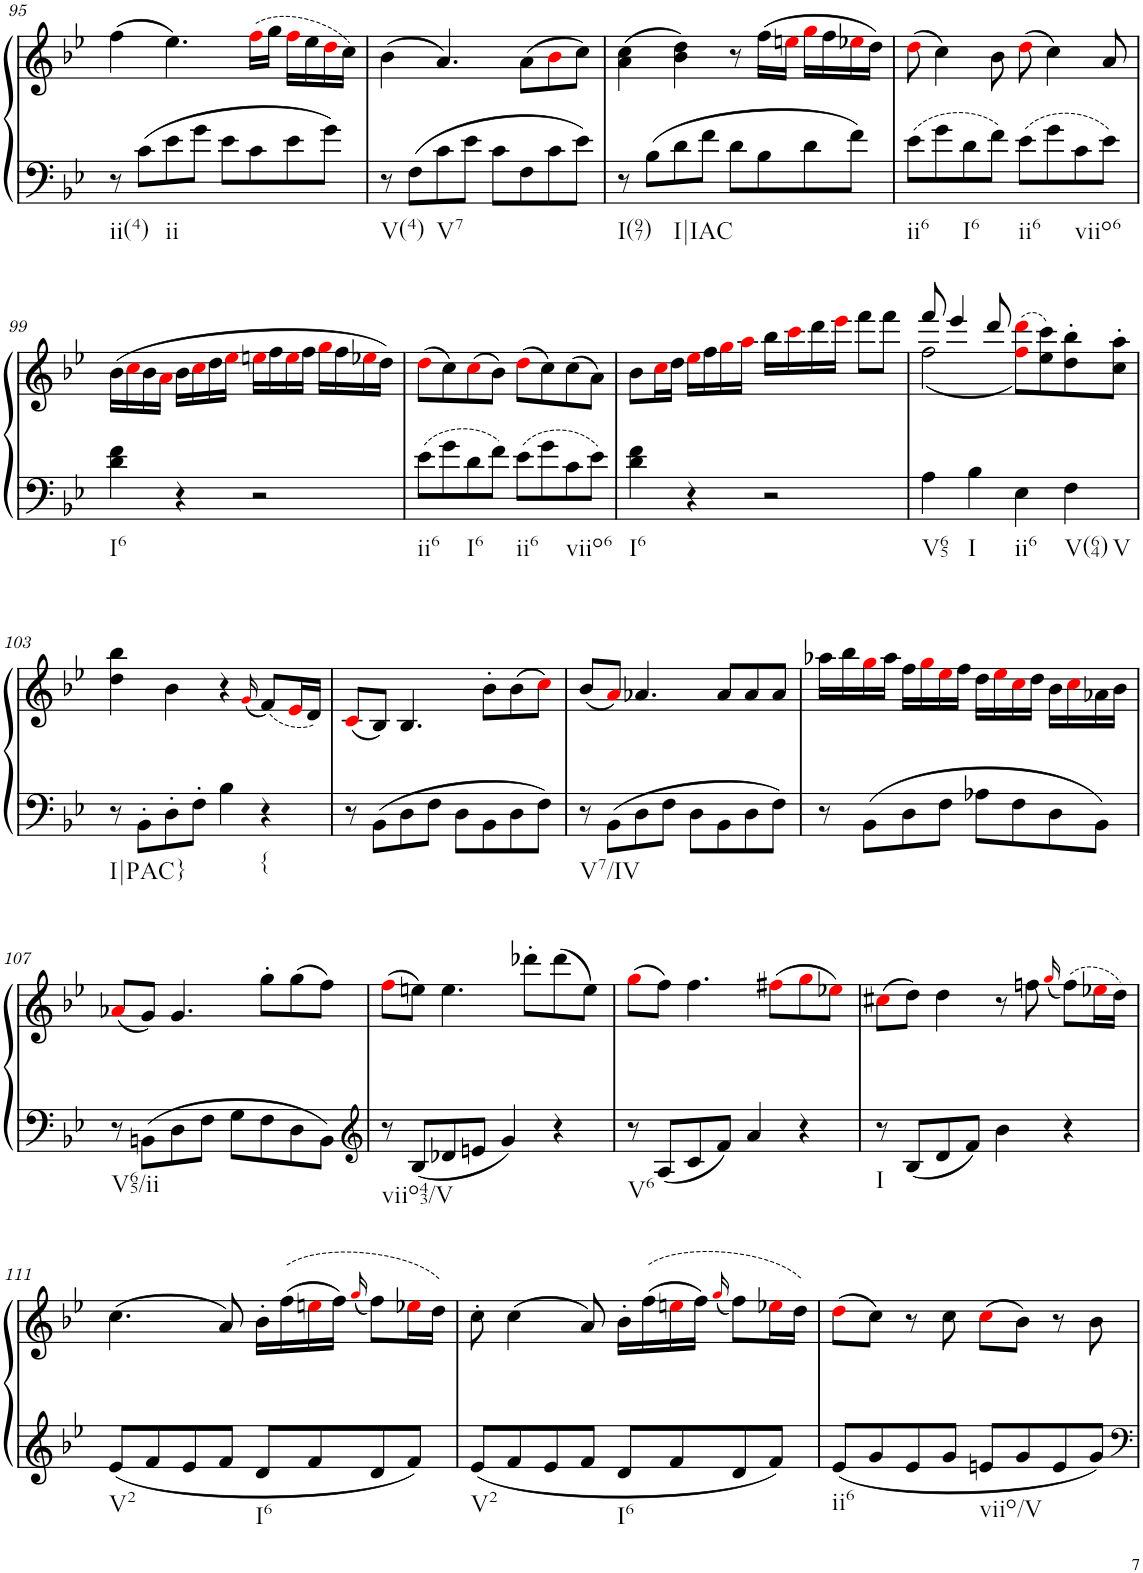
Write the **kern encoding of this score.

**kern	**kern
*part1	*part1
*staff2	*staff1
*I"Piano, Piano right	*
*I'Pno.	*
!!LO:PB:g=z
*clefF4	*clefG2
*k[b-e-]	*k[b-e-]
*M4/4	*M4/4
*met(c)	*met(c)
=95	=95
!LO:TX:b:t=ii(4)	!
8r	(4ff\
8c\L	.
!LO:TX:b:t=ii	!
8e-\	4.ee-\)
8g\J	.
8e-\L	.
8c\	(16ffi\LL
.	16gg\JJ
8e-\	16ffi\LL
.	16ee-\
8g\J	16ddi\
.	16cc\JJ)
=96	=96
!LO:TX:b:t=V(4)	!
8r	(4b-\
8F\L	.
!LO:TX:b:t=V7	!
8c\	4.a/)
8e-\J	.
8c\L	.
8F\	(8a\L
8c\	8b-i\
8e-\J	8cc\J)
=97	=97
!LO:TX:b:t=I(97)	!
8r	(4a\ 4cc\
8B-\L	.
!LO:TX:b:t=I|IAC	!
8d\	4b-\ 4dd\)
8f\J	.
8d\L	8r
8B-\	(16ff\LL
.	16eeni\JJ
8d\	16ggi\LL
.	16ff\
8f\J	16ee-Xi\
.	16dd\JJ)
=98	=98
!LO:TX:b:t=ii6	!
8e-\L	(8ddi\
8g\	4cc\)
!LO:TX:b:t=I6	!
8d\	.
8f\J	8b-\
!LO:TX:b:t=ii6	!
8e-\L	(8ddi\
8g\	4cc\)
!LO:TX:b:t=viio6	!
8c\	.
8e-\J	8a/
!!LO:LB:g=z
=99	=99
!LO:TX:b:t=I6	!
4d\ 4f\	(16b-\LL
.	16cci\
.	16b-\
.	16ai\JJ
4r	16b-\LL
.	16cci\
.	16dd\
.	16ee-i\JJ
2r	16eeni\LL
.	16ff\
.	16eei\
.	16ff\JJ
.	16ggi\LL
.	16ff\
.	16ee-Xi\
.	16dd\JJ)
=100	=100
!LO:TX:b:t=ii6	!
8e-\L	(8ddi\L
8g\	8cc\)
!LO:TX:b:t=I6	!
8d\	(8cci\
8f\J	8b-\J)
!LO:TX:b:t=ii6	!
8e-\L	(8ddi\L
8g\	8cc\)
!LO:TX:b:t=viio6	!
8c\	(8cc\
8e-\J	8a\J)
=101	=101
!LO:TX:b:t=I6	!
4d\ 4f\	8b-\L
.	16cci\L
.	16dd\JJ
4r	16ee-i\LL
.	16ff\
.	16ggi\
.	16aai\JJ
2r	16bb-\LL
.	16ccci\
.	16ddd\
.	16eee-i\JJ
.	8fff\L
.	8fff\J
=102	=102
*	*^
!LO:TX:b:t=V65	!	!
4A\	8fff/	(2ff\
.	4eee-/	.
!LO:TX:b:t=I	!	!
4B-\	.	.
.	8ddd/	.
!LO:TX:b:t=ii6	!	!
4E-\	((>8ffi\ 8dddi\L	2ryy
.	8ee-\ 8ccc\)	.
!LO:TX:b:t=V(64)	!	!
!LO:TX:b:t=V	!	!
4F\	8dd\'> 8bb-\'>	.
.	8cc\'> 8aa\'>J	.
*	*v	*v
!!LO:LB:g=z
=103	=103
!LO:TX:b:t=I|PAC}	!
8r	4dd\ 4bb-\
8BB-'\L	.
8D'\	4b-\
8F'\J	.
4B-\	4r
.	16qgi/
!LO:TX:b:t={	!
4r	(8f/L)
.	16e-i/L
.	16d/JJ)
=104	=104
8r	(8ci/L
8BB-\L	8B-/J)
8D\	4.B-/
8F\J	.
8D\L	.
8BB-\	8b-'\L
8D\	(8b-\
8F\J	8cci\J)
=105	=105
!LO:TX:b:t=V7/IV	!
8r	(8b-/L
8BB-\L	8ai/J)
8D\	4.a-X/
8F\J	.
8D\L	.
8BB-\	8a-/L
8D\	8a-/
8F\J	8a-/J
=106	=106
8r	16aa-X\LL
.	16bb-\
8BB-\L	16ggi\
.	16aa-\JJ
8D\	16ff\LL
.	16ggi\
8F\J	16ee-i\
.	16ff\JJ
8A-X\L	16dd\LL
.	16ee-i\
8F\	16cci\
.	16dd\JJ
8D\	16b-\LL
.	16cci\
8BB-\J	16a-X\
.	16b-\JJ
!!LO:LB:g=z
=107	=107
!LO:TX:b:t=V65/ii	!
8r	(8a-Xi/L
8BBn\L	8g/J)
8D\	4.g/
8F\J	.
8G\L	.
8F\	8gg'\L
8D\	(8gg\
8BB\J	8ff\J)
=108	=108
*clefG2	*
!LO:TX:b:t=viio43/V	!
8r	(8ffi\L
8B-/L	8een\J)
8d-X/	4.ee\
8en/J	.
4g/	.
.	8ddd-X'\L
4r	(8ddd-\
.	8ee\J)
=109	=109
!LO:TX:b:t=V6	!
8r	(8ggi\L
8A/L	8ff\J)
8c/	4.ff\
8f/J	.
4a/	.
.	(8ff#Xi\L
4r	8ggi\
.	8ee-Xi\J)
=110	=110
!LO:TX:b:t=I	!
8r	(8cc#Xi\L
8B-/L	8dd\J)
8d/	4dd\
8f/J	.
4b-\	8r
.	8ffn\
.	(16qggi/
4r	(8ff\L)
.	16ee-Xi\L
.	16dd\JJ)
!!LO:LB:g=z
=111	=111
!LO:TX:b:t=V2	!
8e-/L	(4.cc\
8f/	.
8e-/	.
8f/J	8a/)
!LO:TX:b:t=I6	!
8d/L	16b-'\LL
.	((16ff\
8f/	16eeni\
.	16ff\JJ)
.	(16qggi/
8d/	8ff\L)
8f/J	16ee-Xi\L
.	16dd\JJ)
=112	=112
!LO:TX:b:t=V2	!
8e-/L	8cc'\
8f/	(4cc\
8e-/	.
8f/J	8a/)
!LO:TX:b:t=I6	!
8d/L	16b-'\LL
.	((16ff\
8f/	16eeni\
.	16ff\JJ)
.	(16qggi/
8d/	8ff\L)
8f/J	16ee-Xi\L
.	16dd\JJ)
=113	=113
!LO:TX:b:t=ii6	!
8e-/L	(8ddi\L
8g/	8cc\J)
8e-/	8r
8g/J	8cc\
!LO:TX:b:t=viio/V	!
8en/L	(8cci\L
8g/	8b-\J)
8e/	8r
8g/J	8b-\
=	=
*-	*-
